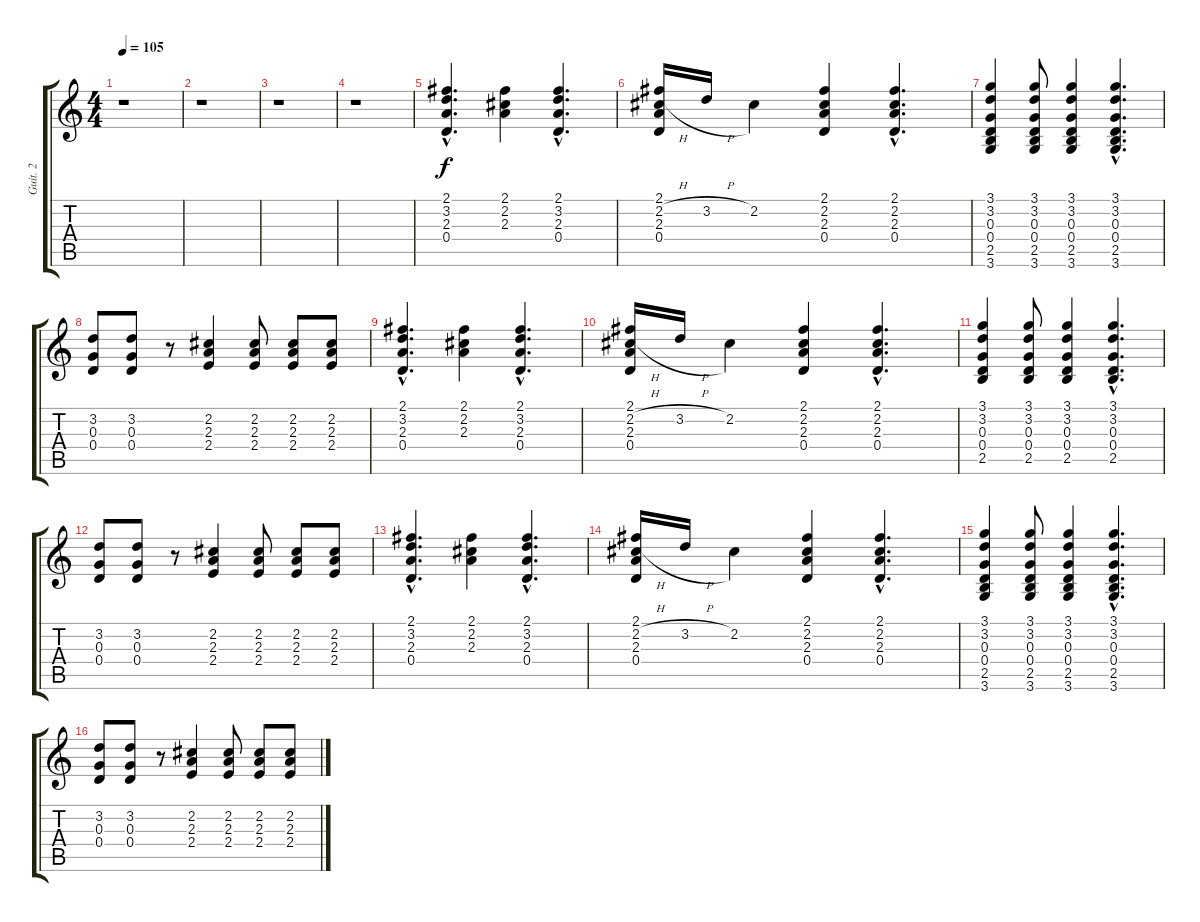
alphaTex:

\track ("Guit. 2" "Guit. 2") {instrument electricguitarjazz}
\staff {score tabs}
\tuning (E4 B3 G3 D3 A2 E2) {hide}
\ts (4 4)
\tempo 105
\clef g2
\ks c
r.1{dy f} |
r.1 |
r.1 |
r.1 |
(2.1{hac} 3.2{hac} 2.3{hac} 0.4{hac}).4{d} (2.1 2.2 2.3).4 (2.1{hac} 3.2{hac} 2.3{hac} 0.4{hac}).4{d} |
(2.1 2.2{h} 2.3 0.4).16 3.2{h}.16 2.2.4 (2.1 2.2 2.3 0.4).4 (2.1{hac} 2.2{hac} 2.3{hac} 0.4{hac}).4{d} |
(3.1 3.2 0.3 0.4 2.5 3.6).4 (3.1 3.2 0.3 0.4 2.5 3.6).8 (3.1 3.2 0.3 0.4 2.5 3.6).4 (3.1{hac} 3.2{hac} 0.3{hac} 0.4{hac} 2.5{hac} 3.6{hac}).4{d} |
(3.2 0.3 0.4).8 (3.2 0.3 0.4).8 r.8 (2.2 2.3 2.4).4 (2.2 2.3 2.4).8 (2.2 2.3 2.4).8 (2.2 2.3 2.4).8 |
(2.1{hac} 3.2{hac} 2.3{hac} 0.4{hac}).4{d} (2.1 2.2 2.3).4 (2.1{hac} 3.2{hac} 2.3{hac} 0.4{hac}).4{d} |
(2.1 2.2{h} 2.3 0.4).16 3.2{h}.16 2.2.4 (2.1 2.2 2.3 0.4).4 (2.1{hac} 2.2{hac} 2.3{hac} 0.4{hac}).4{d} |
(3.1 3.2 0.3 0.4 2.5).4 (3.1 3.2 0.3 0.4 2.5).8 (3.1 3.2 0.3 0.4 2.5).4 (3.1{hac} 3.2{hac} 0.3{hac} 0.4{hac} 2.5{hac}).4{d} |
(3.2 0.3 0.4).8 (3.2 0.3 0.4).8 r.8 (2.2 2.3 2.4).4 (2.2 2.3 2.4).8 (2.2 2.3 2.4).8 (2.2 2.3 2.4).8 |
(2.1{hac} 3.2{hac} 2.3{hac} 0.4{hac}).4{d} (2.1 2.2 2.3).4 (2.1{hac} 3.2{hac} 2.3{hac} 0.4{hac}).4{d} |
(2.1 2.2{h} 2.3 0.4).16 3.2{h}.16 2.2.4 (2.1 2.2 2.3 0.4).4 (2.1{hac} 2.2{hac} 2.3{hac} 0.4{hac}).4{d} |
(3.1 3.2 0.3 0.4 2.5 3.6).4 (3.1 3.2 0.3 0.4 2.5 3.6).8 (3.1 3.2 0.3 0.4 2.5 3.6).4 (3.1{hac} 3.2{hac} 0.3{hac} 0.4{hac} 2.5{hac} 3.6{hac}).4{d} |
(3.2 0.3 0.4).8 (3.2 0.3 0.4).8 r.8 (2.2 2.3 2.4).4 (2.2 2.3 2.4).8 (2.2 2.3 2.4).8 (2.2 2.3 2.4).8
